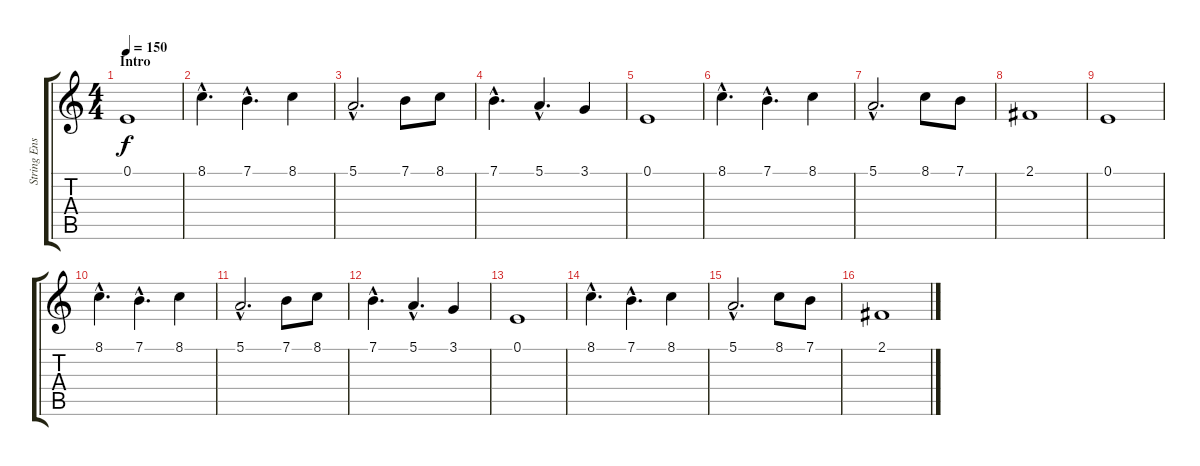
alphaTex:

\track ("String Ensemble III" "String Ens") {instrument stringensemble1}
\staff {score tabs}
\tuning (E4 B3 G3 D3 A2 E2) {hide}
\ts (4 4)
\section ("" "Intro")
\tempo 150
\clef g2
\ks c
0.1.1{dy f instrument stringensemble1} |
8.1{hac}.4{d} 7.1{hac}.4{d} 8.1.4 |
5.1{hac}.2{d} 7.1.8 8.1.8 |
7.1{hac}.4{d} 5.1{hac}.4{d} 3.1.4 |
0.1.1 |
8.1{hac}.4{d} 7.1{hac}.4{d} 8.1.4 |
5.1{hac}.2{d} 8.1.8 7.1.8 |
2.1.1 |
0.1.1 |
8.1{hac}.4{d} 7.1{hac}.4{d} 8.1.4 |
5.1{hac}.2{d} 7.1.8 8.1.8 |
7.1{hac}.4{d} 5.1{hac}.4{d} 3.1.4 |
0.1.1 |
8.1{hac}.4{d} 7.1{hac}.4{d} 8.1.4 |
5.1{hac}.2{d} 8.1.8 7.1.8 |
2.1.1
